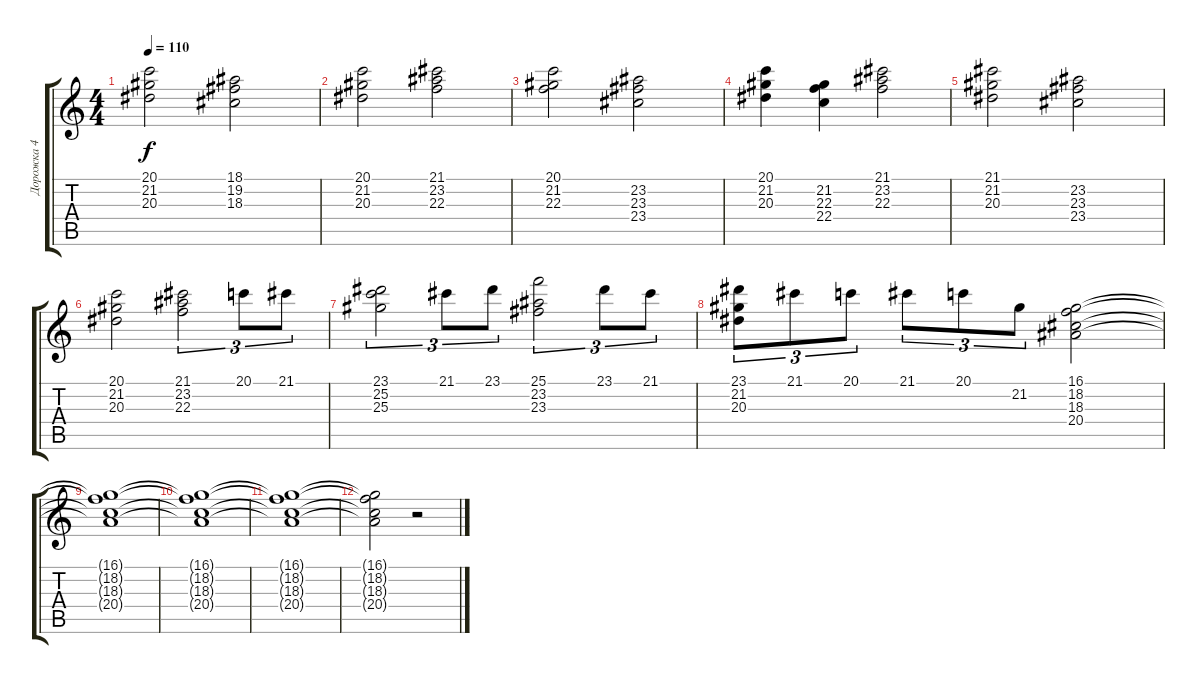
\track ("Дорожка 4" "Дорожка 4") {instrument stringensemble1}
\staff {score tabs}
\tuning (E4 B3 G3 D3 A2 E2) {hide}
\ts (4 4)
\tempo 110
\clef g2
\ks c
(20.1 21.2 20.3).2{dy f} (18.1 19.2 18.3).2 |
(20.1 21.2 20.3).2 (21.1 23.2 22.3).2 |
(20.1 21.2 22.3).2 (23.2 23.3 23.4).2 |
(20.1 21.2 20.3).4 (21.2 22.3 22.4).4 (21.1 23.2 22.3).2 |
(21.1 21.2 20.3).2 (23.2 23.3 23.4).2 |
(20.1 21.2 20.3).2 (21.1 23.2 22.3).2{tu (3 2)} 20.1.8{tu (3 2)} 21.1.8{tu (3 2)} |
(23.1 25.2 25.3).2{tu (3 2)} 21.1.8{tu (3 2)} 23.1.8{tu (3 2)} (25.1 23.2 23.3).2{tu (3 2)} 23.1.8{tu (3 2)} 21.1.8{tu (3 2)} |
(23.1 21.2 20.3).8{tu (3 2)} 21.1.8{tu (3 2)} 20.1.8{tu (3 2)} 21.1.8{tu (3 2)} 20.1.8{tu (3 2)} 21.2.8{tu (3 2)} (16.1 18.2 18.3 20.4).2 |
(16.1{t} 18.2{t} 18.3{t} 20.4{t}).1 |
(16.1{t} 18.2{t} 18.3{t} 20.4{t}).1 |
(16.1{t} 18.2{t} 18.3{t} 20.4{t}).1 |
(16.1{t} 18.2{t} 18.3{t} 20.4{t}).2 r.2
